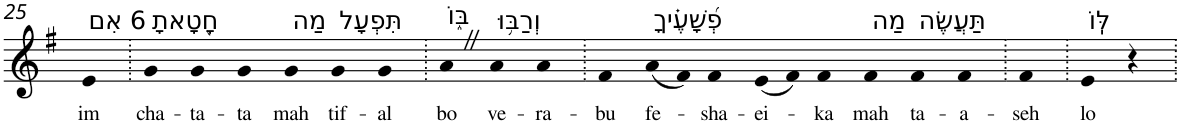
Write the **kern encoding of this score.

**kern	**text
*part1	*part1
*staff1	*staff1
*I"Piano	*
*I'Pno	*
!!LO:PB:g=z
*clefG2	*
*k[f#]	*
*G:	*
=25	=25
!LO:TX:a:t=6 אִם	!
!	!LO:LY:b
4e	im
=26.	=26.
!LO:TX:a:t=חָ֭טָאתָ	!
!	!LO:LY:b
4g	cha-
!	!LO:LY:b
4g	-ta-
!	!LO:LY:b
4g	-ta
!LO:TX:a:t=מַה	!
!	!LO:LY:b
4g	mah
!LO:TX:a:t=תִּפְעָל	!
!	!LO:LY:b
4g	tif-
!	!LO:LY:b
4g	-al
=27.	=27.
!LO:TX:a:t=בּ֑וֹ	!
!	!LO:LY:b
4aZ	bo
!LO:TX:a:t=וְרַבּ֥וּ	!
!	!LO:LY:b
4a	ve-
!	!LO:LY:b
4a	-ra-
=28.	=28.
!	!LO:LY:b
4f#	-bu
!LO:TX:a:t=פְ֝שָׁעֶ֗יךָ	!
!	!LO:LY:b
(8a	fe-
8f#)	.
!	!LO:LY:b
4f#	-sha-
!	!LO:LY:b
(8e	-ei-
8f#)	.
!	!LO:LY:b
4f#	-ka
!LO:TX:a:t=מַה	!
!	!LO:LY:b
4f#	mah
!LO:TX:a:t=תַּעֲשֶׂה	!
!	!LO:LY:b
4f#	ta-
!	!LO:LY:b
4f#	-a-
=29.	=29.
!	!LO:LY:b
4f#	-seh
=30.	=30.
!LO:TX:a:t=לּֽוֹ	!
!	!LO:LY:b
4e	lo
4r	.
=.	=.
*-	*-
